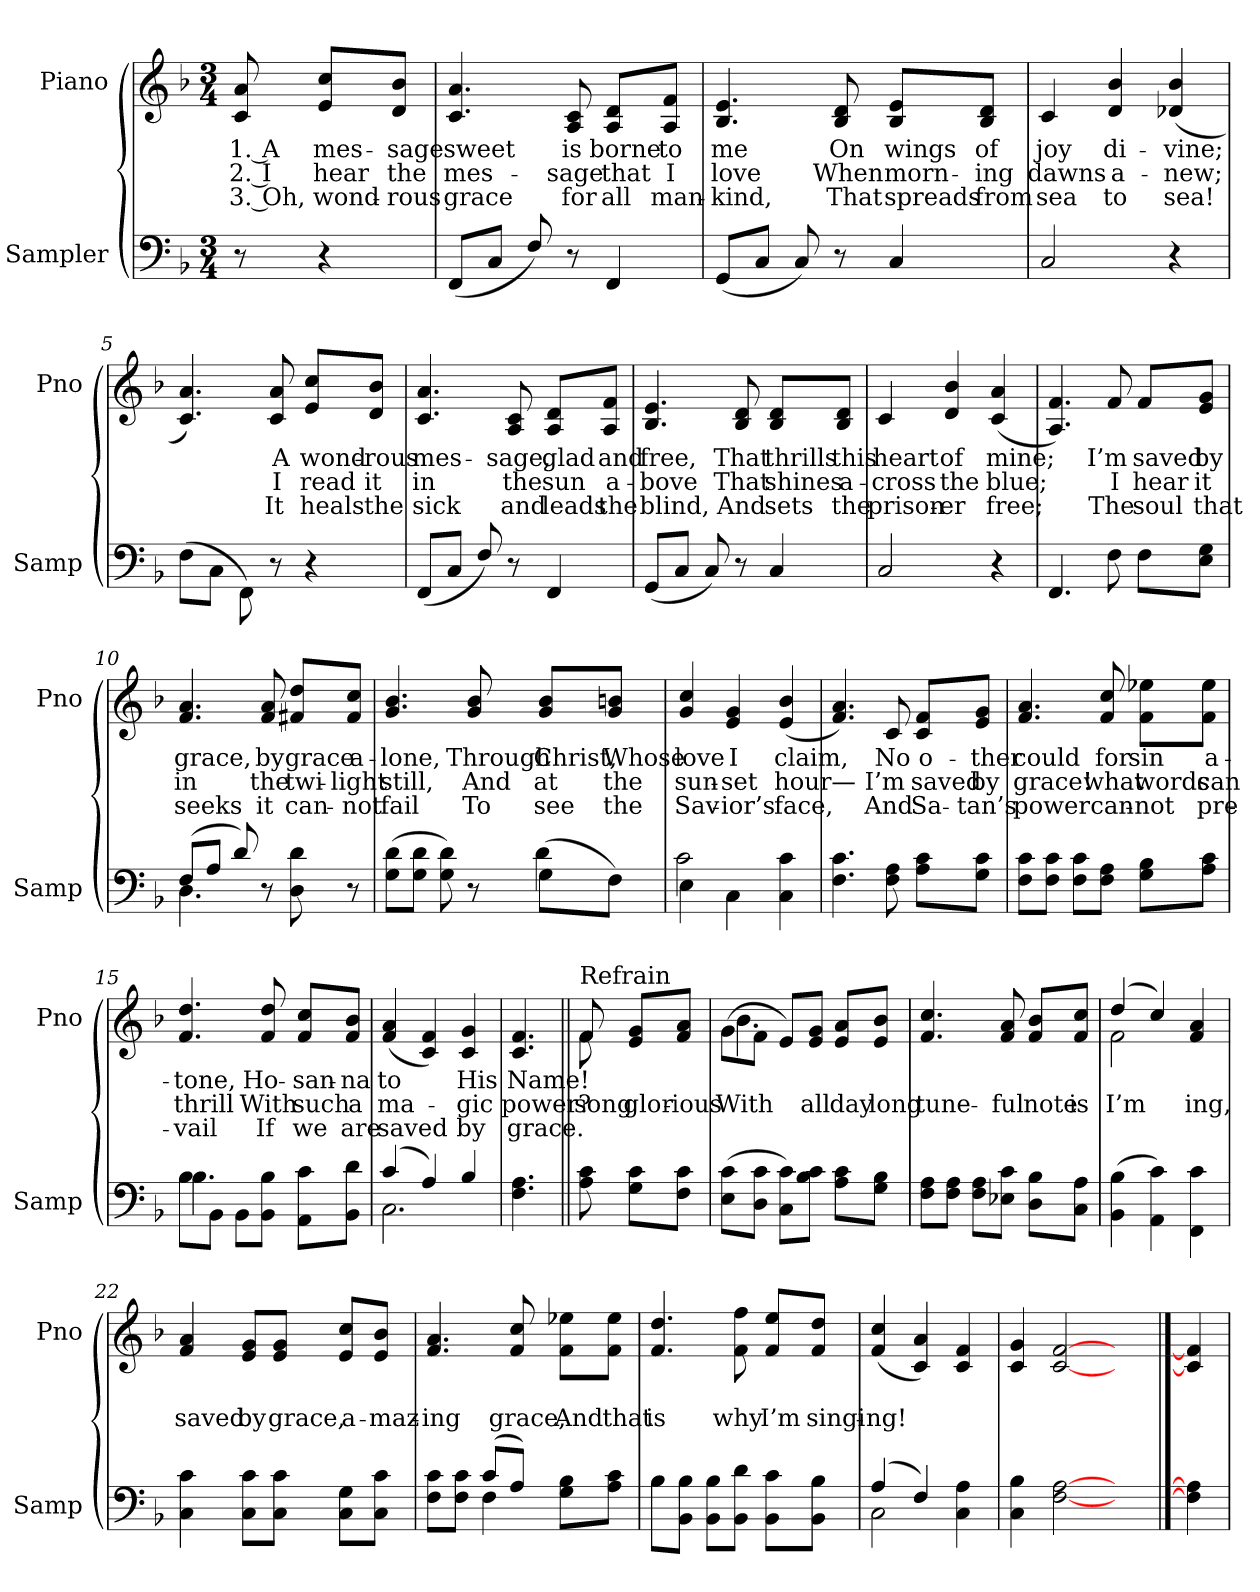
**kern	**kern	**text	**text	**text
*part2	*part1	*part1	*part1	*part1
*staff2	*staff1	*staff1	*staff1	*staff1
*I"Sampler	*I"Piano	*	*	*
*I'Samp	*I'Pno	*	*	*
*clefF4	*clefG2	*	*	*
*k[b-]	*k[b-]	*	*	*
*F:	*F:	*	*	*
*M3/4	*M3/4	*	*	*
=1	=1	=1	=1	=1
8r	8c 8a	1. A	2. I	3. Oh,
4r	8e/ 8cc/L	mes-	hear	wond-
.	8d/ 8b-/J	-sage	the	-rous
=2	=2	=2	=2	=2
(8FF/L	4.c 4.a	sweet	mes-	grace
8C/J	.	.	.	.
8F/)	.	.	.	.
8r	8A 8c	is	-sage	for
4FF	8A/ 8d/L	borne	that	all
.	8A/ 8f/J	to	I	man-
=3	=3	=3	=3	=3
(8GG/L	4.B- 4.e	me	love	-kind,
8C/J	.	.	.	.
8C/)	.	.	.	.
8r	8B- 8d	On	When	That
4C	8B-/ 8e/L	wings	morn-	spreads
.	8B-/ 8d/J	of	-ing	from
=4	=4	=4	=4	=4
2C	4c	joy	dawns	sea
.	4d 4b-	di-	a-	to
4r	(4d-X 4b-	-vine;	-new;	sea!
=5	=5	=5	=5	=5
(8F\L	4.c 4.a)	.	.	.
8C\J	.	.	.	.
8FF\)	.	.	.	.
8r	8c 8a	A	I	It
4r	8e/ 8cc/L	wond-	read	heals
.	8d/ 8b-/J	-rous	it	the
=6	=6	=6	=6	=6
(8FF/L	4.c 4.a	mes-	in	sick
8C/J	.	.	.	.
8F/)	.	.	.	.
8r	8A 8c	-sage,	the	and
4FF	8A/ 8d/L	glad	sun	leads
.	8A/ 8f/J	and	a-	the
=7	=7	=7	=7	=7
(8GG/L	4.B- 4.e	free,	-bove	blind,
8C/J	.	.	.	.
8C/)	.	.	.	.
8r	8B- 8d	That	That	And
4C	8B-/ 8d/L	thrills	shines	sets
.	8B-/ 8d/J	this	a-	the
=8	=8	=8	=8	=8
2C	4c	heart	-cross	prison-
.	4d 4b-	of	the	-er
4r	(4c 4a	mine;	blue;	free;
=9	=9	=9	=9	=9
4.FF	4.A 4.f)	.	.	.
8F\	8f	I’m	I	The
8F\L	8f/L	saved	hear	soul
8E\ 8G\J	8e/ 8g/J	by	it	that
=10	=10	=10	=10	=10
*^	*	*	*	*
(8F/L	4.D	4.f 4.a	grace,	in	seeks
8A/J	.	.	.	.	.
8d/)	.	.	.	.	.
8r	4.ryy	8f 8a	by	the	it
8D 8d	.	8f#X/ 8dd/L	grace	twi-	can-
8r	.	8f#/ 8cc/J	a-	-light	-not
=11	=11	=11	=11	=11	=11
(8G\ 8d\L	2ryy	4.g 4.b-	-lone,	still,	fail
8G\ 8d\J	.	.	.	.	.
8G\ 8d\)	.	.	.	.	.
8r	.	8g 8b-	Through	And	To
(8G\L	4d	8g/ 8b-/L	Christ,	at	see
8F\J)	.	8g/ 8bn/J	Whose	the	the
=12	=12	=12	=12	=12	=12
4E\	2c	4g 4cc	love	sun-	Sav-
4C\	.	4e 4g	I	-set	-ior’s
4C 4c	4ryy	(4e 4b-	claim,	hour—	face,
*v	*v	*	*	*	*
=13	=13	=13	=13	=13
4.F 4.c	4.f 4.a)	.	.	.
8F\ 8A\	8c	No	I’m	And
8A\ 8c\L	8c/ 8f/L	o-	saved	Sa-
8G\ 8c\J	8e/ 8g/J	-ther	by	-tan’s
=14	=14	=14	=14	=14
8F\ 8c\L	4.f 4.a	could	grace!	power
8F\ 8c\J	.	.	.	.
8F\ 8c\L	.	.	.	.
8F\ 8A\J	8f 8cc	for	what	can-
8G\ 8B-\L	8f\ 8ee-X\L	sin	words	-not
8A\ 8c\J	8f\ 8ee-\J	a-	can	pre-
=15	=15	=15	=15	=15
*^	*	*	*	*
8B-\L	4.B-	4.f 4.dd	-tone,	thrill	-vail
8BB-\J	.	.	.	.	.
8BB-\L	.	.	.	.	.
8BB-\ 8B-\J	4.ryy	8f 8dd	Ho-	With	If
8AA\ 8c\L	.	8f/ 8cc/L	-san-	such	we
8BB-\ 8d\J	.	8f/ 8b-/J	-na	a	are
=16	=16	=16	=16	=16	=16
(4c/	2.C	(4f 4a	to	ma-	saved
4A/)	.	4c 4f)	.	.	.
4B-/	.	4c 4g	His	-gic	by
*v	*v	*	*	*	*
=17	=17	=17	=17	=17
4.F 4.A	4.c 4.f	Name!	power?	grace.
=18||	=18||	=18||	=18||	=18||
*	*^	*	*	*
!	!LO:TX:t=Refrain	!	!	!	!
8A 8c	8f/	8f	.	song	.
8G\ 8c\L	8e/ 8g/L	4ryy	.	glor-	.
8F\ 8c\J	8f/ 8a/J	.	.	-ious	.
=19	=19	=19	=19	=19	=19
(8E\ 8c\L	(8g\L	4.b-	.	With	.
8D\ 8c\J	8f\J	.	.	.	.
8C\ 8c\L)	8e/L)	.	.	.	.
8B-\ 8c\J	8e/ 8g/J	4.ryy	.	all	.
8A\ 8c\L	8e/ 8a/L	.	.	day	.
8G\ 8B-\J	8e/ 8b-/J	.	.	long	.
*	*v	*v	*	*	*
=20	=20	=20	=20	=20
8F\ 8A\L	4.f 4.cc	.	tune-	.
8F\ 8A\J	.	.	.	.
8F\ 8A\L	.	.	.	.
8E-X\ 8c\J	8f 8a	.	-ful	.
8D\ 8B-\L	8f/ 8b-/L	.	note	.
8C\ 8A\J	8f/ 8cc/J	.	is	.
=21	=21	=21	=21	=21
*	*^	*	*	*
(4BB- 4B-	(4dd/	2f	.	I’m	.
4AA 4c)	4cc/)	.	.	.	.
4FF 4c	4f 4a	4ryy	.	-ing,	.
*	*v	*v	*	*	*
=22	=22	=22	=22	=22
4C 4c	4f 4a	.	saved	.
8C\ 8c\L	8e/ 8g/L	.	by	.
8C\ 8c\J	8e/ 8g/J	.	grace,	.
8C\ 8G\L	8e/ 8cc/L	.	a-	.
8C\ 8c\J	8e/ 8b-/J	.	-maz-	.
=23	=23	=23	=23	=23
*^	*	*	*	*
8F\ 8c\L	4ryy	4.f 4.a	.	-ing	.
8F\ 8c\J	.	.	.	.	.
(8c/L	4F	.	.	.	.
8A/J)	.	8f 8cc	.	grace,	.
8G\ 8B-\L	4ryy	8f\ 8ee-X\L	.	And	.
8A\ 8c\J	.	8f\ 8ee-\J	.	that	.
*v	*v	*	*	*	*
=24	=24	=24	=24	=24
8B-\L	4.f 4.dd	.	is	.
8BB-\ 8B-\J	.	.	.	.
8BB-\ 8B-\L	.	.	.	.
8BB-\ 8d\J	8f 8ff	.	why	.
8BB-\ 8c\L	8f/ 8ee/L	.	I’m	.
8BB-\ 8B-\J	8f/ 8dd/J	.	singi-	.
=25	=25	=25	=25	=25
*^	*	*	*	*
(4A/	2C	(4f 4cc	.	-ng!	.
4F/)	.	4c 4a)	.	.	.
4C 4A	4ryy	4c 4f	.	.	.
*v	*v	*	*	*	*
=26	=26	=26	=26	=26
4C 4B-	4c 4g	.	.	.
[2F [2A	[2c [2f	.	.	.
4ryy	4ryy	.	.	.
==27	==27	==27	==27	==27
4F] 4A]	4c] 4f]	.	.	.
=	=	=	=	=
*-	*-	*-	*-	*-
